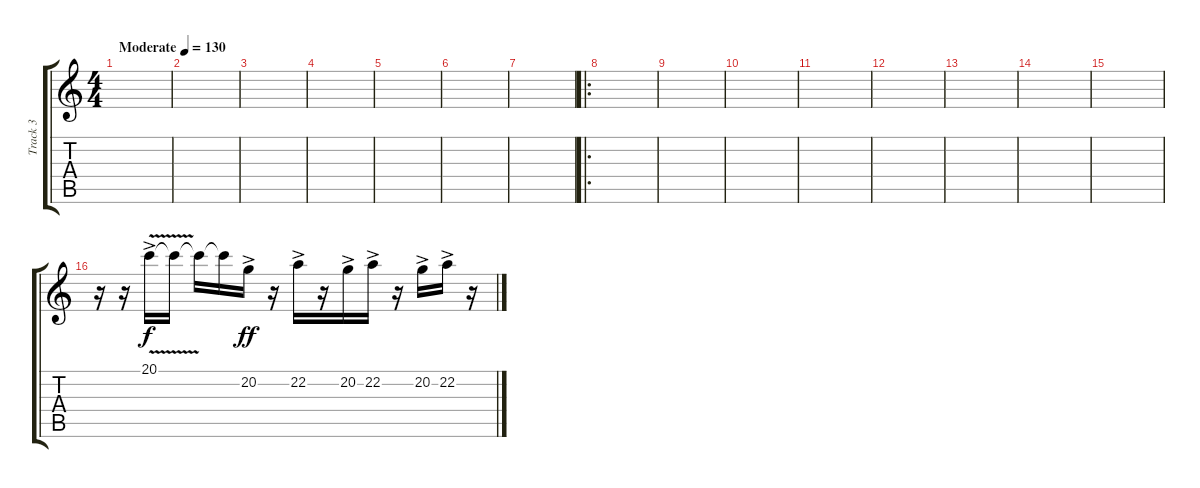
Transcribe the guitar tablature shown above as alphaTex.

\track ("Track 3" "Track 3") {instrument clavinet}
\staff {score tabs}
\tuning (E4 B3 G3 D3 A2 E2) {hide}
\ts (4 4)
\tempo (130 "Moderate")
\clef g2
\ks c
|
|
|
|
|
|
|
\ro
|
|
|
|
|
|
|
|
r.16 r.16 20.1{v ac}.16 20.1{t}.16{dy f} 20.1{t}.16 20.1{t}.16 20.2{ac}.16{dy ff} r.16 22.2{ac}.16 r.16 20.2{ac}.16 22.2{ac}.16 r.16 20.2{ac}.16 22.2{ac}.16 r.16
